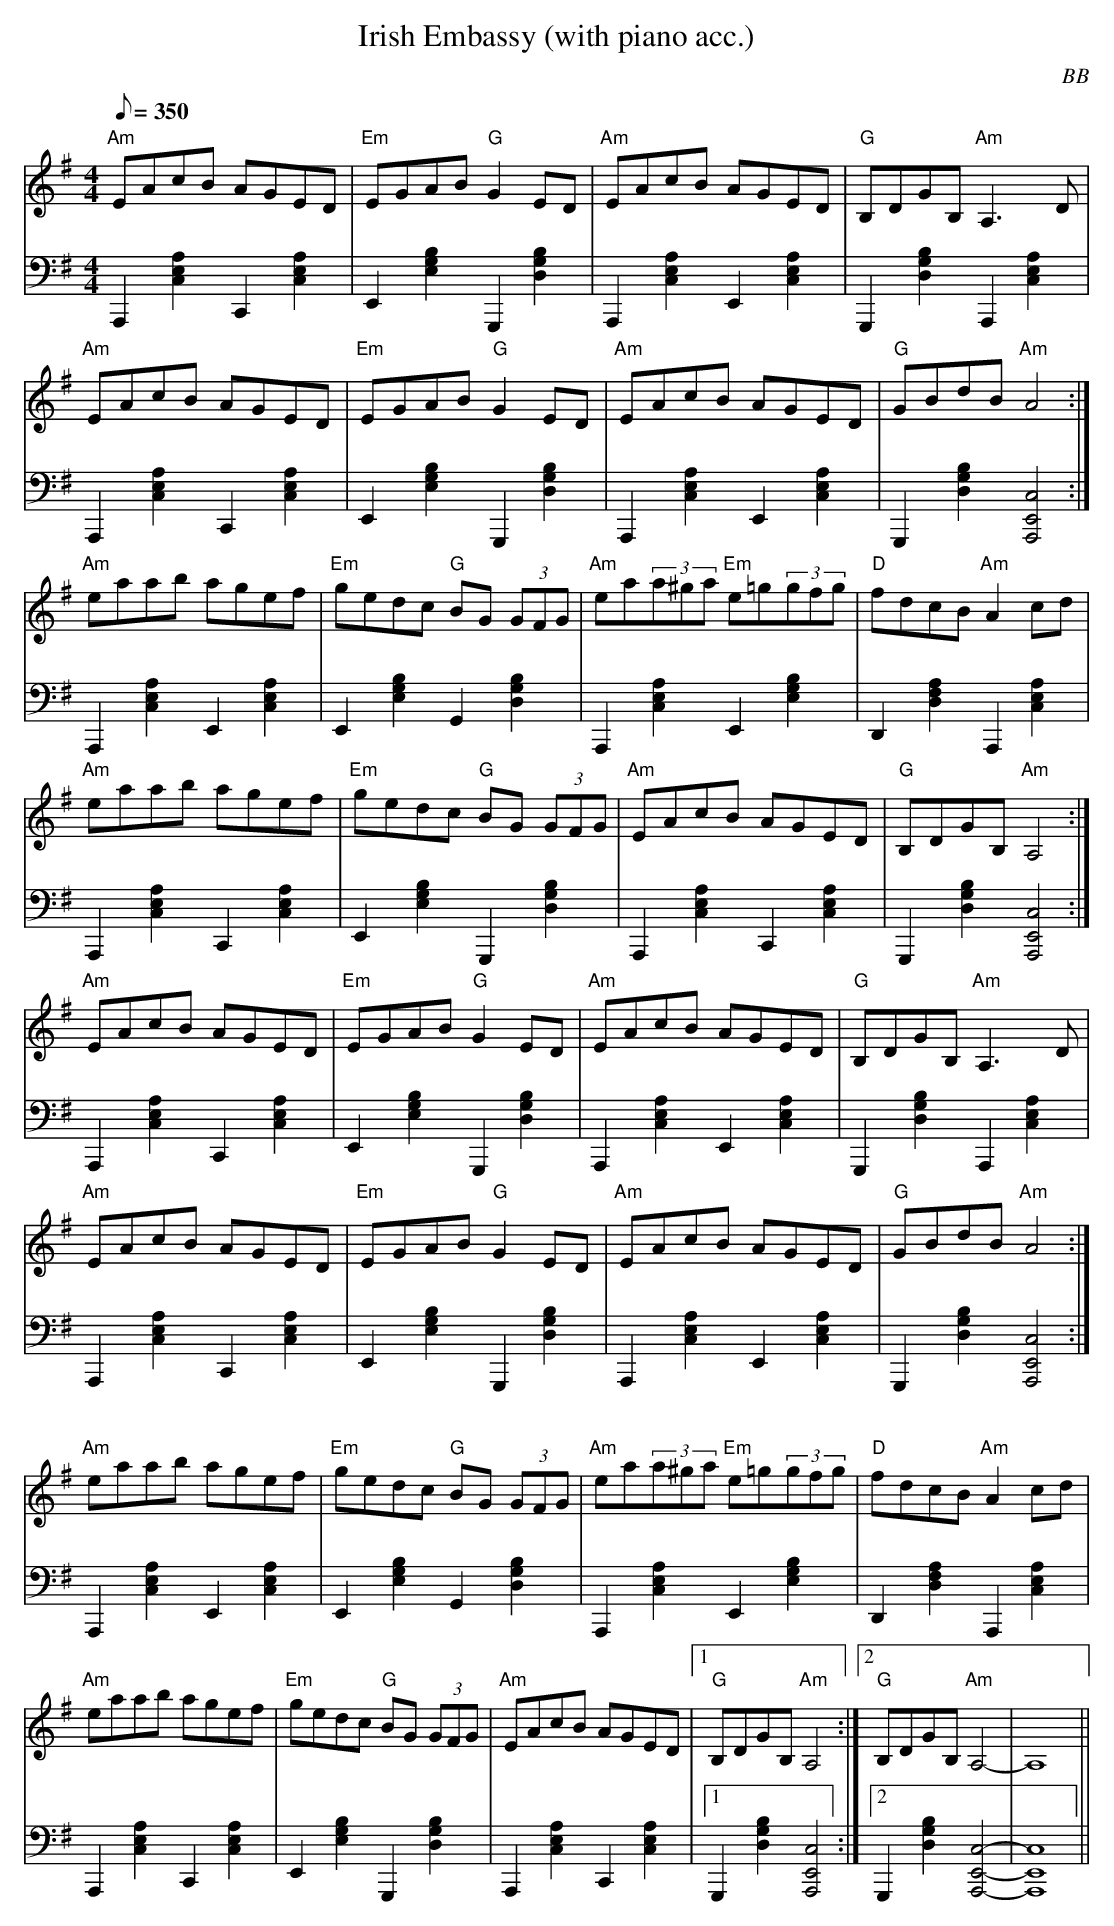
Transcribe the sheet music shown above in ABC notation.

X:1
T: Irish Embassy (with piano acc.)
C: BB
Q: 1/8=350
M: 4/4
L: 1/8
V: 1 program 1 110 %fiddle
V: 2 volume=70 clef=bass m=D program 1 01
K: Ador
[V:1] "Am"EAcB AGED|"Em"EGAB "G"G2 ED|"Am"EAcB AGED|"G"B,DGB, "Am"A,3 D|
[V:2] A,,2[A2E2C2]C,2[A2E2C2]|E,2[B2E2G2]G,,2[G2D2B2]|A,,2[A2E2C2]E,2[A2E2C2]|\
G,,2[G2D2B2]A,,2[A2E2C2]|
[V:1] "Am"EAcB AGED|"Em"EGAB "G"G2 ED|"Am"EAcB AGED|"G"GBdB "Am"A4 :|
[V:2] A,,2[A2E2C2]C,2[A2E2C2]|E,2[B2E2G2]G,,2[G2D2B2]|A,,2[A2E2C2]E,2[A2E2C2]|\
G,,2[G2D2B2][A,,4C4E,4] :|
[V:1] "Am"eaab agef|"Em"gedc "G"BG (3GFG|"Am"ea(3a^ga "Em"e=g(3gfg|"D"fdcB "Am"A2 cd|
[V:2] A,,2[A2E2C2]E,2[A2E2C2]|E,2[B2E2G2]G,2[G2D2B2]|A,,2[A2E2C2]E,2[B2E2G2]|\
D,2[D2A2F2]A,,2[A2E2C2]|
[V:1] "Am"eaab agef|"Em"gedc "G"BG (3GFG|"Am"EAcB AGED|"G"B,DGB, "Am"A,4 :|
[V:2] A,,2[A2E2C2]C,2[A2E2C2]|E,2[B2E2G2]G,,2[G2D2B2]|A,,2[A2E2C2]C,2[A2E2C2]|\
G,,2[G2D2B2][A,,4C4E,4]:|
[V:1] "Am"EAcB AGED|"Em"EGAB "G"G2 ED|"Am"EAcB AGED|"G"B,DGB, "Am"A,3 D|
[V:2] A,,2[A2E2C2]C,2[A2E2C2]|E,2[B2E2G2]G,,2[G2D2B2]|A,,2[A2E2C2]E,2[A2E2C2]|\
G,,2[G2D2B2]A,,2[A2E2C2]|
[V:1] "Am"EAcB AGED|"Em"EGAB "G"G2 ED|"Am"EAcB AGED|"G"GBdB "Am"A4 :|
[V:2] A,,2[A2E2C2]C,2[A2E2C2]|E,2[B2E2G2]G,,2[G2D2B2]|A,,2[A2E2C2]E,2[A2E2C2]|\
G,,2[G2D2B2][A,,4C4E,4] :|
[V:1] "Am"eaab agef|"Em"gedc "G"BG (3GFG|"Am"ea(3a^ga "Em"e=g(3gfg|"D"fdcB "Am"A2 cd|
[V:2] A,,2[A2E2C2]E,2[A2E2C2]|E,2[B2E2G2]G,2[G2D2B2]|A,,2[A2E2C2]E,2[B2E2G2]|\
D,2[D2A2F2]A,,2[A2E2C2]|
[V:1] "Am"eaab agef|"Em"gedc "G"BG (3GFG|"Am"EAcB AGED|1 "G"B,DGB, "Am"A,4 :|2\
"G"B,DGB, "Am"A,4-|A,8||
[V:2] A,,2[A2E2C2]C,2[A2E2C2]|E,2[B2E2G2]G,,2[G2D2B2]|A,,2[A2E2C2]C,2[A2E2C2]|1\
G,,2[G2D2B2][A,,4C4E,4]:|2 G,,2[G2D2B2][A,,4-E,4-C4-]|[A,,8E,8C8]||
